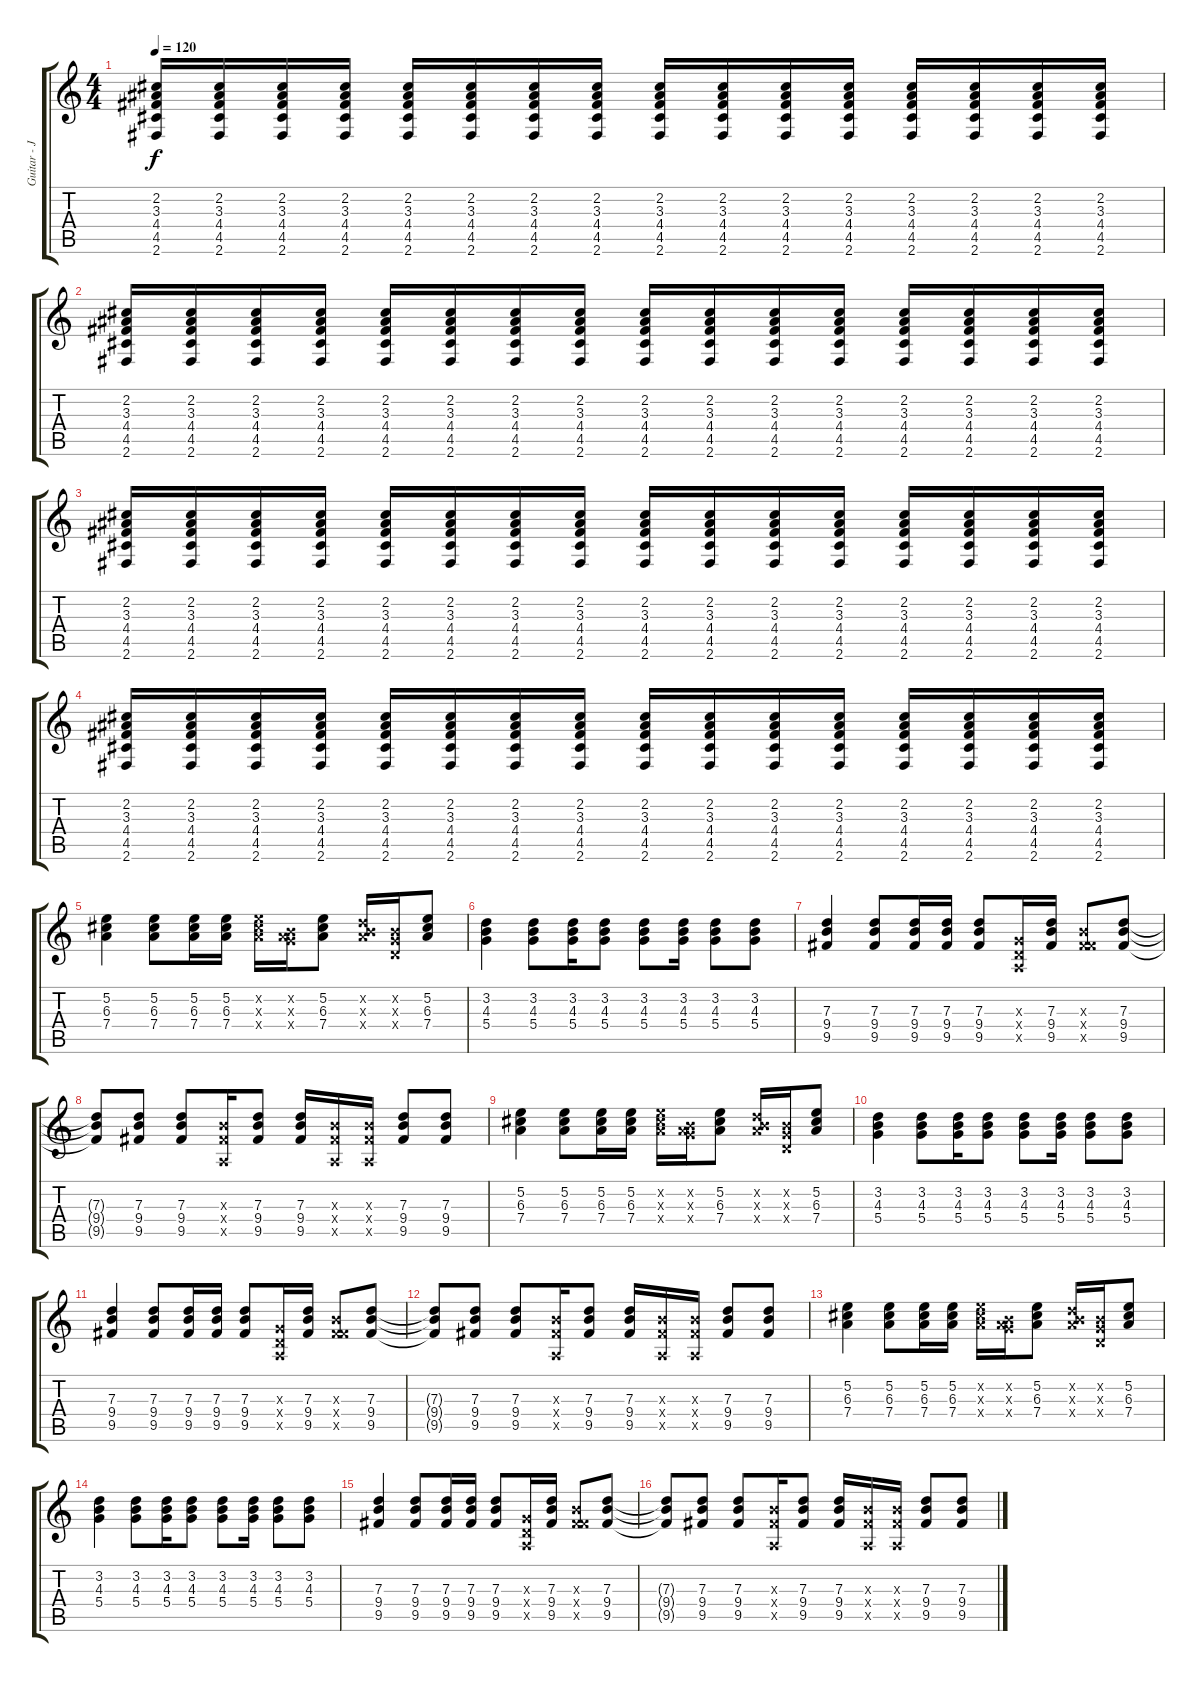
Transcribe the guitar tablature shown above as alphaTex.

\track ("Guitar - John" "Guitar - J") {instrument overdrivenguitar}
\staff {score tabs}
\tuning (E4 B3 G3 D3 A2 E2) {hide}
\ts (4 4)
\tempo 120
\clef g2
\ks c
(2.2 3.3 4.4 4.5 2.6).16{dy f instrument acousticguitarsteel} (2.2 3.3 4.4 4.5 2.6).16 (2.2 3.3 4.4 4.5 2.6).16 (2.2 3.3 4.4 4.5 2.6).16 (2.2 3.3 4.4 4.5 2.6).16 (2.2 3.3 4.4 4.5 2.6).16 (2.2 3.3 4.4 4.5 2.6).16 (2.2 3.3 4.4 4.5 2.6).16 (2.2 3.3 4.4 4.5 2.6).16 (2.2 3.3 4.4 4.5 2.6).16 (2.2 3.3 4.4 4.5 2.6).16 (2.2 3.3 4.4 4.5 2.6).16 (2.2 3.3 4.4 4.5 2.6).16 (2.2 3.3 4.4 4.5 2.6).16 (2.2 3.3 4.4 4.5 2.6).16 (2.2 3.3 4.4 4.5 2.6).16 |
(2.2 3.3 4.4 4.5 2.6).16 (2.2 3.3 4.4 4.5 2.6).16 (2.2 3.3 4.4 4.5 2.6).16 (2.2 3.3 4.4 4.5 2.6).16 (2.2 3.3 4.4 4.5 2.6).16 (2.2 3.3 4.4 4.5 2.6).16 (2.2 3.3 4.4 4.5 2.6).16 (2.2 3.3 4.4 4.5 2.6).16 (2.2 3.3 4.4 4.5 2.6).16 (2.2 3.3 4.4 4.5 2.6).16 (2.2 3.3 4.4 4.5 2.6).16 (2.2 3.3 4.4 4.5 2.6).16 (2.2 3.3 4.4 4.5 2.6).16 (2.2 3.3 4.4 4.5 2.6).16 (2.2 3.3 4.4 4.5 2.6).16 (2.2 3.3 4.4 4.5 2.6).16 |
(2.2 3.3 4.4 4.5 2.6).16 (2.2 3.3 4.4 4.5 2.6).16 (2.2 3.3 4.4 4.5 2.6).16 (2.2 3.3 4.4 4.5 2.6).16 (2.2 3.3 4.4 4.5 2.6).16 (2.2 3.3 4.4 4.5 2.6).16 (2.2 3.3 4.4 4.5 2.6).16 (2.2 3.3 4.4 4.5 2.6).16 (2.2 3.3 4.4 4.5 2.6).16 (2.2 3.3 4.4 4.5 2.6).16 (2.2 3.3 4.4 4.5 2.6).16 (2.2 3.3 4.4 4.5 2.6).16 (2.2 3.3 4.4 4.5 2.6).16 (2.2 3.3 4.4 4.5 2.6).16 (2.2 3.3 4.4 4.5 2.6).16 (2.2 3.3 4.4 4.5 2.6).16 |
(2.2 3.3 4.4 4.5 2.6).16 (2.2 3.3 4.4 4.5 2.6).16 (2.2 3.3 4.4 4.5 2.6).16 (2.2 3.3 4.4 4.5 2.6).16 (2.2 3.3 4.4 4.5 2.6).16 (2.2 3.3 4.4 4.5 2.6).16 (2.2 3.3 4.4 4.5 2.6).16 (2.2 3.3 4.4 4.5 2.6).16 (2.2 3.3 4.4 4.5 2.6).16 (2.2 3.3 4.4 4.5 2.6).16 (2.2 3.3 4.4 4.5 2.6).16 (2.2 3.3 4.4 4.5 2.6).16 (2.2 3.3 4.4 4.5 2.6).16 (2.2 3.3 4.4 4.5 2.6).16 (2.2 3.3 4.4 4.5 2.6).16 (2.2 3.3 4.4 4.5 2.6).16 |
(5.2 6.3 7.4).4{instrument acousticguitarsteel} (5.2 6.3 7.4).8 (5.2 6.3 7.4).16 (5.2 6.3 7.4).16 (5.2{x} 6.3{x} 7.4{x}).16 (0.2{x} 0.3{x} 7.4{x}).16 (5.2 6.3 7.4).8 (0.2{x} 7.3{x} 7.4{x}).16 (0.2{x} 0.3{x} 0.4{x}).16 (5.2 6.3 7.4).8 |
(3.2 4.3 5.4).4 (3.2 4.3 5.4).8 (3.2 4.3 5.4).16 (3.2 4.3 5.4).8 (3.2 4.3 5.4).8 (3.2 4.3 5.4).16 (3.2 4.3 5.4).8 (3.2 4.3 5.4).8 |
(7.3 9.4 9.5).4 (7.3 9.4 9.5).8 (7.3 9.4 9.5).16 (7.3 9.4 9.5).16 (7.3 9.4 9.5).8 (0.3{x} 0.4{x} 0.5{x}).16 (7.3 9.4 9.5).16 (4.3{x} 4.4{x} 9.5{x}).8 (7.3 9.4 9.5).8 |
(7.3{t} 9.4{t} 9.5{t}).8 (7.3 9.4 9.5).8 (7.3 9.4 9.5).8 (4.3{x} 4.4{x} 0.5{x}).16 (7.3 9.4 9.5).8 (7.3 9.4 9.5).16 (4.3{x} 4.4{x} 0.5{x}).16 (4.3{x} 4.4{x} 0.5{x}).16 (7.3 9.4 9.5).8 (7.3 9.4 9.5).8 |
(5.2 6.3 7.4).4{instrument acousticguitarsteel} (5.2 6.3 7.4).8 (5.2 6.3 7.4).16 (5.2 6.3 7.4).16 (5.2{x} 6.3{x} 7.4{x}).16 (0.2{x} 0.3{x} 7.4{x}).16 (5.2 6.3 7.4).8 (0.2{x} 7.3{x} 7.4{x}).16 (0.2{x} 0.3{x} 0.4{x}).16 (5.2 6.3 7.4).8 |
(3.2 4.3 5.4).4 (3.2 4.3 5.4).8 (3.2 4.3 5.4).16 (3.2 4.3 5.4).8 (3.2 4.3 5.4).8 (3.2 4.3 5.4).16 (3.2 4.3 5.4).8 (3.2 4.3 5.4).8 |
(7.3 9.4 9.5).4 (7.3 9.4 9.5).8 (7.3 9.4 9.5).16 (7.3 9.4 9.5).16 (7.3 9.4 9.5).8 (0.3{x} 0.4{x} 0.5{x}).16 (7.3 9.4 9.5).16 (4.3{x} 4.4{x} 9.5{x}).8 (7.3 9.4 9.5).8 |
(7.3{t} 9.4{t} 9.5{t}).8 (7.3 9.4 9.5).8 (7.3 9.4 9.5).8 (4.3{x} 4.4{x} 0.5{x}).16 (7.3 9.4 9.5).8 (7.3 9.4 9.5).16 (4.3{x} 4.4{x} 0.5{x}).16 (4.3{x} 4.4{x} 0.5{x}).16 (7.3 9.4 9.5).8 (7.3 9.4 9.5).8 |
(5.2 6.3 7.4).4{instrument acousticguitarsteel} (5.2 6.3 7.4).8 (5.2 6.3 7.4).16 (5.2 6.3 7.4).16 (5.2{x} 6.3{x} 7.4{x}).16 (0.2{x} 0.3{x} 7.4{x}).16 (5.2 6.3 7.4).8 (0.2{x} 7.3{x} 7.4{x}).16 (0.2{x} 0.3{x} 0.4{x}).16 (5.2 6.3 7.4).8 |
(3.2 4.3 5.4).4 (3.2 4.3 5.4).8 (3.2 4.3 5.4).16 (3.2 4.3 5.4).8 (3.2 4.3 5.4).8 (3.2 4.3 5.4).16 (3.2 4.3 5.4).8 (3.2 4.3 5.4).8 |
(7.3 9.4 9.5).4 (7.3 9.4 9.5).8 (7.3 9.4 9.5).16 (7.3 9.4 9.5).16 (7.3 9.4 9.5).8 (0.3{x} 0.4{x} 0.5{x}).16 (7.3 9.4 9.5).16 (4.3{x} 4.4{x} 9.5{x}).8 (7.3 9.4 9.5).8 |
(7.3{t} 9.4{t} 9.5{t}).8 (7.3 9.4 9.5).8 (7.3 9.4 9.5).8 (4.3{x} 4.4{x} 0.5{x}).16 (7.3 9.4 9.5).8 (7.3 9.4 9.5).16 (4.3{x} 4.4{x} 0.5{x}).16 (4.3{x} 4.4{x} 0.5{x}).16 (7.3 9.4 9.5).8 (7.3 9.4 9.5).8
